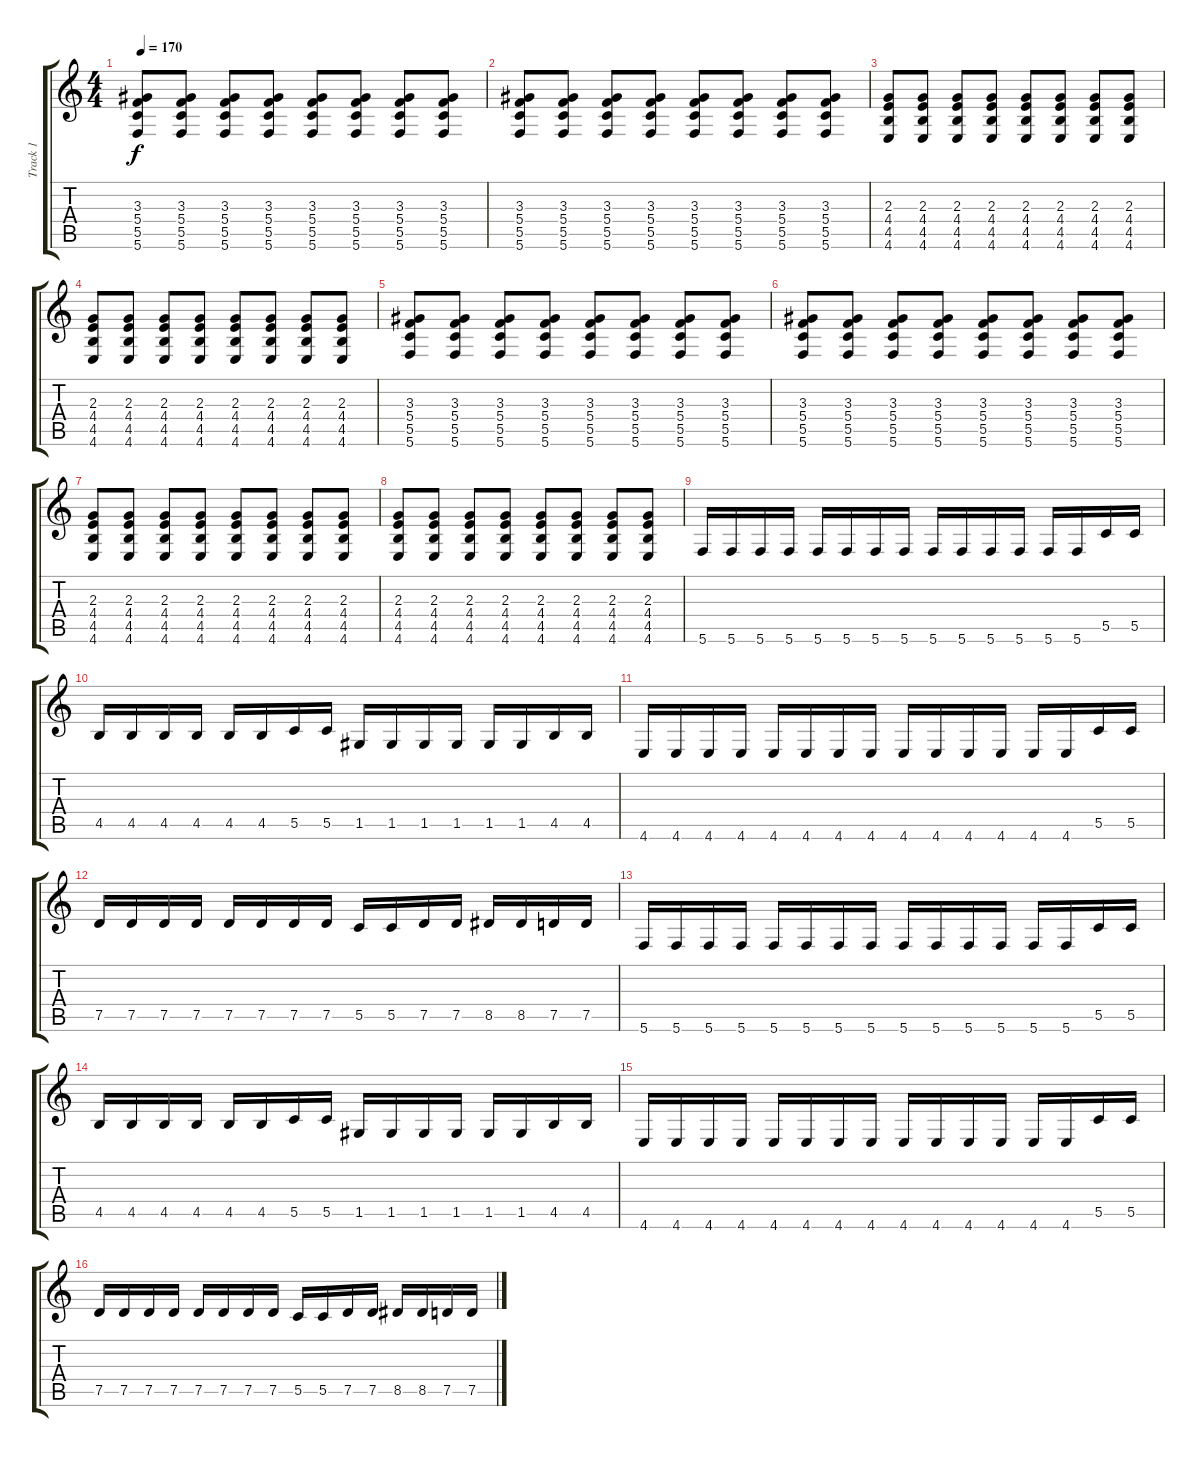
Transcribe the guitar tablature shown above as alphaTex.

\track ("Track 1" "Track 1") {instrument distortionguitar}
\staff {score tabs}
\tuning (D4 A3 F3 C3 G2 C2) {hide}
\ts (4 4)
\tempo 170
\clef g2
\ks c
(3.3 5.4 5.5 5.6).8{dy f} (3.3 5.4 5.5 5.6).8 (3.3 5.4 5.5 5.6).8 (3.3 5.4 5.5 5.6).8 (3.3 5.4 5.5 5.6).8 (3.3 5.4 5.5 5.6).8 (3.3 5.4 5.5 5.6).8 (3.3 5.4 5.5 5.6).8 |
(3.3 5.4 5.5 5.6).8 (3.3 5.4 5.5 5.6).8 (3.3 5.4 5.5 5.6).8 (3.3 5.4 5.5 5.6).8 (3.3 5.4 5.5 5.6).8 (3.3 5.4 5.5 5.6).8 (3.3 5.4 5.5 5.6).8 (3.3 5.4 5.5 5.6).8 |
(2.3 4.4 4.5 4.6).8 (2.3 4.4 4.5 4.6).8 (2.3 4.4 4.5 4.6).8 (2.3 4.4 4.5 4.6).8 (2.3 4.4 4.5 4.6).8 (2.3 4.4 4.5 4.6).8 (2.3 4.4 4.5 4.6).8 (2.3 4.4 4.5 4.6).8 |
(2.3 4.4 4.5 4.6).8 (2.3 4.4 4.5 4.6).8 (2.3 4.4 4.5 4.6).8 (2.3 4.4 4.5 4.6).8 (2.3 4.4 4.5 4.6).8 (2.3 4.4 4.5 4.6).8 (2.3 4.4 4.5 4.6).8 (2.3 4.4 4.5 4.6).8 |
(3.3 5.4 5.5 5.6).8 (3.3 5.4 5.5 5.6).8 (3.3 5.4 5.5 5.6).8 (3.3 5.4 5.5 5.6).8 (3.3 5.4 5.5 5.6).8 (3.3 5.4 5.5 5.6).8 (3.3 5.4 5.5 5.6).8 (3.3 5.4 5.5 5.6).8 |
(3.3 5.4 5.5 5.6).8 (3.3 5.4 5.5 5.6).8 (3.3 5.4 5.5 5.6).8 (3.3 5.4 5.5 5.6).8 (3.3 5.4 5.5 5.6).8 (3.3 5.4 5.5 5.6).8 (3.3 5.4 5.5 5.6).8 (3.3 5.4 5.5 5.6).8 |
(2.3 4.4 4.5 4.6).8 (2.3 4.4 4.5 4.6).8 (2.3 4.4 4.5 4.6).8 (2.3 4.4 4.5 4.6).8 (2.3 4.4 4.5 4.6).8 (2.3 4.4 4.5 4.6).8 (2.3 4.4 4.5 4.6).8 (2.3 4.4 4.5 4.6).8 |
(2.3 4.4 4.5 4.6).8 (2.3 4.4 4.5 4.6).8 (2.3 4.4 4.5 4.6).8 (2.3 4.4 4.5 4.6).8 (2.3 4.4 4.5 4.6).8 (2.3 4.4 4.5 4.6).8 (2.3 4.4 4.5 4.6).8 (2.3 4.4 4.5 4.6).8 |
5.6.16 5.6.16 5.6.16 5.6.16 5.6.16 5.6.16 5.6.16 5.6.16 5.6.16 5.6.16 5.6.16 5.6.16 5.6.16 5.6.16 5.5.16 5.5.16 |
4.5.16 4.5.16 4.5.16 4.5.16 4.5.16 4.5.16 5.5.16 5.5.16 1.5.16 1.5.16 1.5.16 1.5.16 1.5.16 1.5.16 4.5.16 4.5.16 |
4.6.16 4.6.16 4.6.16 4.6.16 4.6.16 4.6.16 4.6.16 4.6.16 4.6.16 4.6.16 4.6.16 4.6.16 4.6.16 4.6.16 5.5.16 5.5.16 |
7.5.16 7.5.16 7.5.16 7.5.16 7.5.16 7.5.16 7.5.16 7.5.16 5.5.16 5.5.16 7.5.16 7.5.16 8.5.16 8.5.16 7.5.16 7.5.16 |
5.6.16 5.6.16 5.6.16 5.6.16 5.6.16 5.6.16 5.6.16 5.6.16 5.6.16 5.6.16 5.6.16 5.6.16 5.6.16 5.6.16 5.5.16 5.5.16 |
4.5.16 4.5.16 4.5.16 4.5.16 4.5.16 4.5.16 5.5.16 5.5.16 1.5.16 1.5.16 1.5.16 1.5.16 1.5.16 1.5.16 4.5.16 4.5.16 |
4.6.16 4.6.16 4.6.16 4.6.16 4.6.16 4.6.16 4.6.16 4.6.16 4.6.16 4.6.16 4.6.16 4.6.16 4.6.16 4.6.16 5.5.16 5.5.16 |
7.5.16 7.5.16 7.5.16 7.5.16 7.5.16 7.5.16 7.5.16 7.5.16 5.5.16 5.5.16 7.5.16 7.5.16 8.5.16 8.5.16 7.5.16 7.5.16
